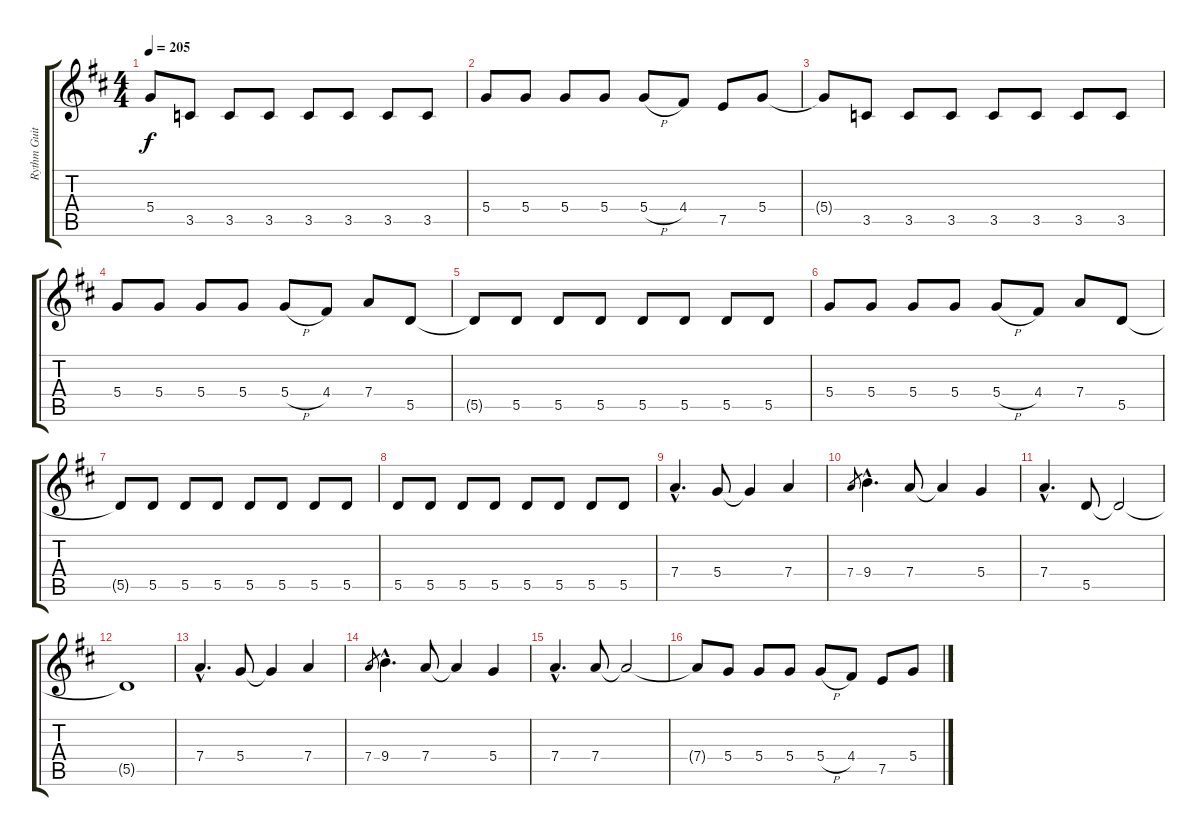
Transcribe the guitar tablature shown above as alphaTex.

\track ("Rythm Guitar 1" "Rythm Guit") {instrument distortionguitar}
\staff {score tabs}
\tuning (E4 B3 G3 D3 A2 E2) {hide}
\ts (4 4)
\tempo 205
\clef g2
\ks d
5.4{t}.8{dy f} 3.5.8 3.5.8 3.5.8 3.5.8 3.5.8 3.5.8 3.5.8 |
5.4.8 5.4.8 5.4.8 5.4.8 5.4{h}.8 4.4.8 7.5.8 5.4.8 |
5.4{t}.8 3.5.8 3.5.8 3.5.8 3.5.8 3.5.8 3.5.8 3.5.8 |
5.4.8 5.4.8 5.4.8 5.4.8 5.4{h}.8 4.4.8 7.4.8 5.5.8 |
5.5{t}.8 5.5.8 5.5.8 5.5.8 5.5.8 5.5.8 5.5.8 5.5.8 |
5.4.8 5.4.8 5.4.8 5.4.8 5.4{h}.8 4.4.8 7.4.8 5.5.8 |
5.5{t}.8 5.5.8 5.5.8 5.5.8 5.5.8 5.5.8 5.5.8 5.5.8 |
5.5.8 5.5.8 5.5.8 5.5.8 5.5.8 5.5.8 5.5.8 5.5.8 |
7.4{hac}.4{d} 5.4.8 5.4{t}.4 7.4.4 |
7.4.8{gr} 9.4{hac}.4{d} 7.4.8 7.4{t}.4 5.4.4 |
7.4{hac}.4{d} 5.5.8 5.5{t}.2 |
5.5{t}.1 |
7.4{hac}.4{d} 5.4.8 5.4{t}.4 7.4.4 |
7.4.8{gr} 9.4{hac}.4{d} 7.4.8 7.4{t}.4 5.4.4 |
7.4{hac}.4{d} 7.4.8 7.4{t}.2 |
7.4{t}.8 5.4.8 5.4.8 5.4.8 5.4{h}.8 4.4.8 7.5.8 5.4.8
